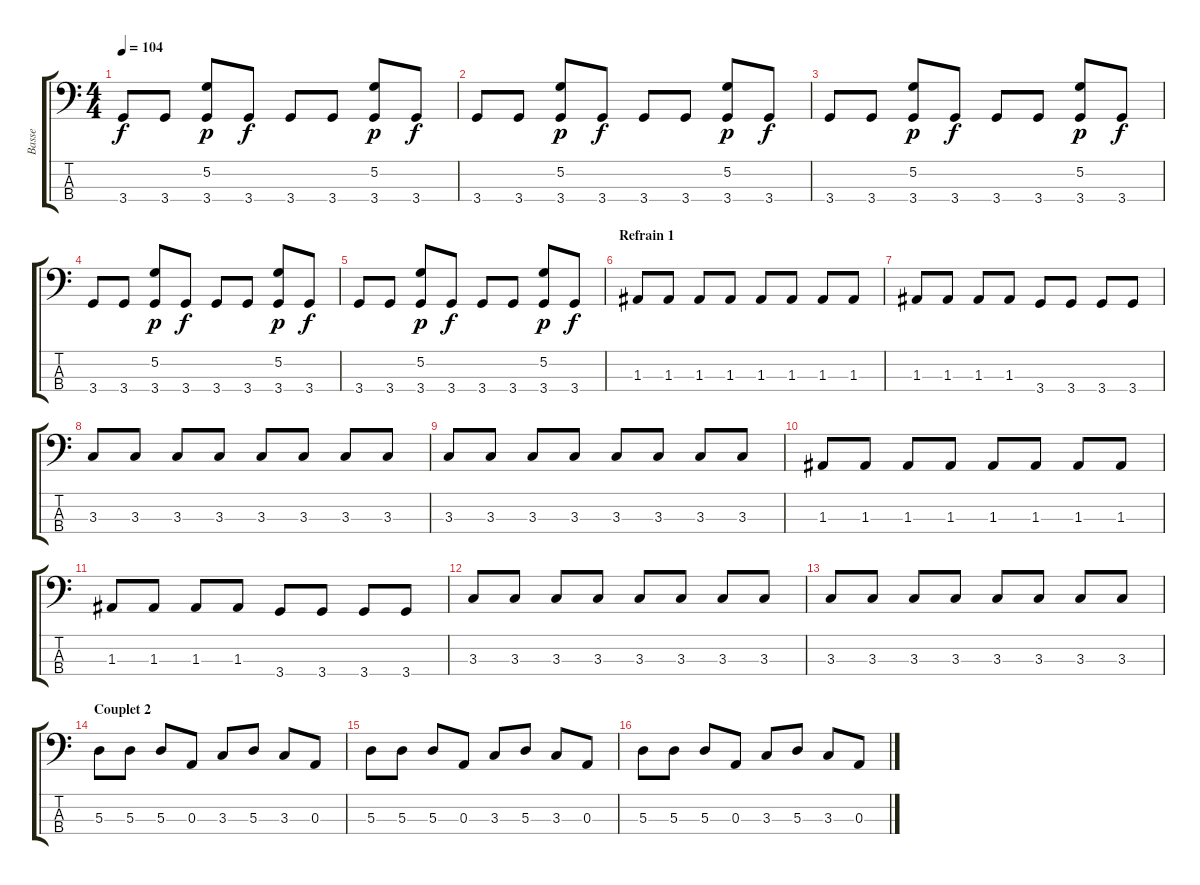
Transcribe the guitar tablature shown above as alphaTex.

\track ("Basse" "Basse") {instrument electricbassfinger}
\staff {score tabs}
\tuning (G2 D2 A1 E1) {hide}
\ts (4 4)
\tempo 104
\clef f4
\ks c
3.4.8{dy f} 3.4.8 (5.2 3.4).8{dy p} 3.4.8{dy f} 3.4.8 3.4.8 (5.2 3.4).8{dy p} 3.4.8{dy f} |
3.4.8 3.4.8 (5.2 3.4).8{dy p} 3.4.8{dy f} 3.4.8 3.4.8 (5.2 3.4).8{dy p} 3.4.8{dy f} |
3.4.8 3.4.8 (5.2 3.4).8{dy p} 3.4.8{dy f} 3.4.8 3.4.8 (5.2 3.4).8{dy p} 3.4.8{dy f} |
3.4.8 3.4.8 (5.2 3.4).8{dy p} 3.4.8{dy f} 3.4.8 3.4.8 (5.2 3.4).8{dy p} 3.4.8{dy f} |
3.4.8 3.4.8 (5.2 3.4).8{dy p} 3.4.8{dy f} 3.4.8 3.4.8 (5.2 3.4).8{dy p} 3.4.8{dy f} |
\section ("" "Refrain 1")
1.3.8 1.3.8 1.3.8 1.3.8 1.3.8 1.3.8 1.3.8 1.3.8 |
1.3.8 1.3.8 1.3.8 1.3.8 3.4.8 3.4.8 3.4.8 3.4.8 |
3.3.8 3.3.8 3.3.8 3.3.8 3.3.8 3.3.8 3.3.8 3.3.8 |
3.3.8 3.3.8 3.3.8 3.3.8 3.3.8 3.3.8 3.3.8 3.3.8 |
1.3.8 1.3.8 1.3.8 1.3.8 1.3.8 1.3.8 1.3.8 1.3.8 |
1.3.8 1.3.8 1.3.8 1.3.8 3.4.8 3.4.8 3.4.8 3.4.8 |
3.3.8 3.3.8 3.3.8 3.3.8 3.3.8 3.3.8 3.3.8 3.3.8 |
3.3.8 3.3.8 3.3.8 3.3.8 3.3.8 3.3.8 3.3.8 3.3.8 |
\section ("" "Couplet 2")
5.3.8 5.3.8 5.3.8 0.3.8 3.3.8 5.3.8 3.3.8 0.3.8 |
5.3.8 5.3.8 5.3.8 0.3.8 3.3.8 5.3.8 3.3.8 0.3.8 |
5.3.8 5.3.8 5.3.8 0.3.8 3.3.8 5.3.8 3.3.8 0.3.8
